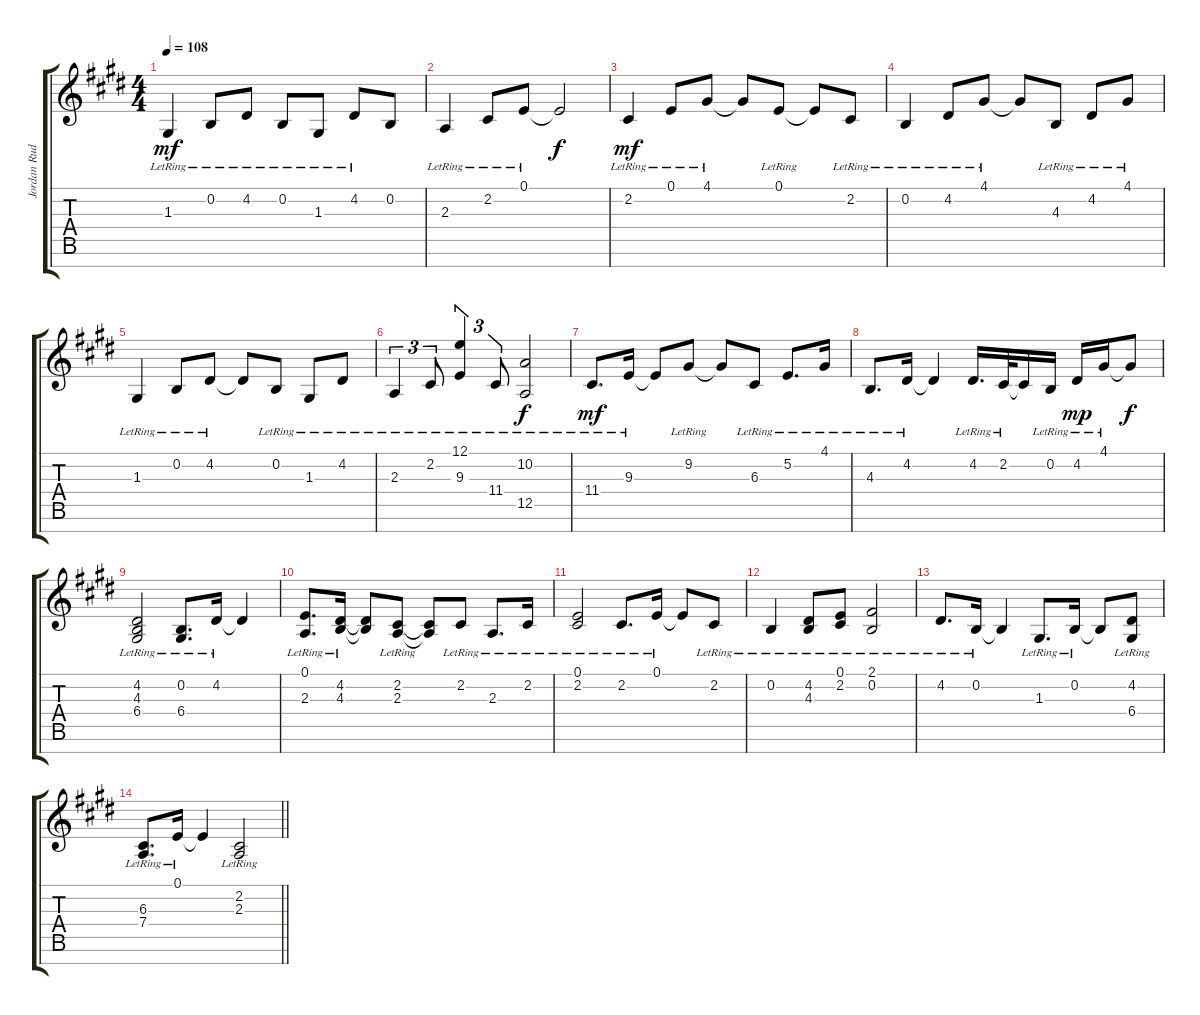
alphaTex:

\track ("Jordan Rudess" "Jordan Rud") {instrument stringensemble1}
\staff {score tabs}
\tuning (E4 B3 G3 D3 A2 E2 B1) {hide}
\ts (4 4)
\tempo 108
\clef g2
\ks c#minor
1.3{lr}.4{dy mf} 0.2{lr}.8 4.2{lr}.8 0.2{lr}.8 1.3{lr}.8 4.2{lr}.8 0.2.8 |
2.3{lr}.4 2.2{lr}.8 0.1{lr}.8 0.1{t}.2{dy f} |
2.2{lr}.4{dy mf} 0.1{lr}.8 4.1{lr}.8 4.1{t}.8 0.1{lr}.8 0.1{t}.8 2.2{lr}.8 |
0.2{lr}.4 4.2{lr}.8 4.1{lr}.8 4.1{t}.8 4.3{lr}.8 4.2{lr}.8 4.1{lr}.8 |
1.3{lr}.4 0.2{lr}.8 4.2{lr}.8 4.2{t}.8 0.2{lr}.8 1.3{lr}.8 4.2{lr}.8 |
2.3{lr}.4{tu (3 2)} 2.2{lr}.8{tu (3 2)} (12.1{lr} 9.3{lr}).4{tu (3 2)} 11.4{lr}.8{tu (3 2)} (10.2{lr} 12.5{lr}).2{dy f} |
11.4{lr}.8{d dy mf} 9.3{lr}.16 9.3{t}.8 9.2{lr}.8 9.2{t}.8 6.3{lr}.8 5.2{lr}.8{d} 4.1{lr}.16 |
4.3{lr}.8{d} 4.2{lr}.16 4.2{t}.4 4.2{lr}.16{d} 2.2{lr}.32 2.2{t}.16 0.2{lr}.16 4.2{lr}.16{dy mp} 4.1{lr}.16 4.1{t}.8{dy f} |
(4.2{lr} 4.3{lr} 6.4{lr}).2 (0.2{lr} 6.4{lr}).8{d} 4.2{lr}.16 4.2{t}.4 |
(0.1{lr} 2.3{lr}).8{d} (4.2{lr} 4.3{lr}).16 (4.2{t} 4.3{t}).8 (2.2{lr} 2.3{lr}).8 (2.2{t} 2.3{t}).8 2.2{lr}.8 2.3{lr}.8{d} 2.2{lr}.16 |
(0.1{lr} 2.2{lr}).2 2.2{lr}.8{d} 0.1{lr}.16 0.1{t}.8 2.2{lr}.8 |
0.2{lr}.4 (4.2 4.3{lr}).8 (0.1 2.2{lr}).8 (2.1 0.2{lr}).2 |
4.2{lr}.8{d} 0.2{lr}.16 0.2{t}.4 1.3{lr}.8{d} 0.2{lr}.16 0.2{t}.8 (4.2 6.4{lr}).8 |
\barLineRight lightlight
(6.3{lr} 7.4{lr}).8{d} 0.1{lr}.16 0.1{t}.4 (2.2{lr} 2.3{lr}).2
